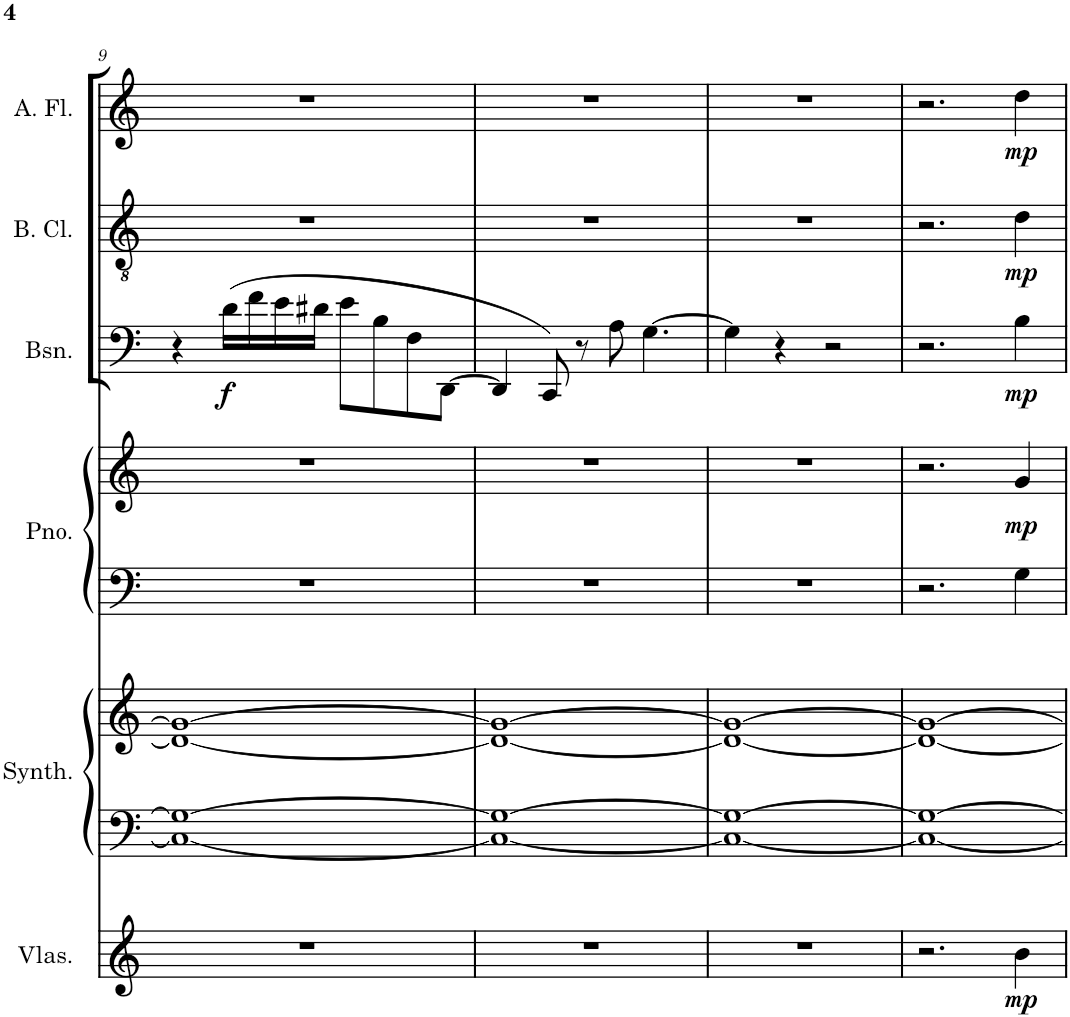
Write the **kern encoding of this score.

**kern	**dynam	**kern	**kern	**kern	**kern	**dynam	**kern	**dynam	**kern	**dynam	**kern	**dynam
*part6	*part6	*part5	*part5	*part4	*part4	*part4	*part3	*part3	*part2	*part2	*part1	*part1
*staff8	*staff8	*staff7	*staff6	*staff5	*staff4	*staff4/5	*staff3	*staff3	*staff2	*staff2	*staff1	*staff1
*I"Violas	*	*I"Metallic Synthesizer	*	*I"Piano	*	*	*I"Bassoon	*	*I"Bass Clarinet	*	*I"Alto Flute	*
*I'Vlas.	*	*I'Synth.	*	*I'Pno.	*	*	*I'Bsn.	*	*I'B. Cl.	*	*I'A. Fl.	*
!!LO:PB:g=z
*clefG2	*	*clefF4	*clefG2	*clefF4	*clefG2	*	*clefF4	*	*clefGv2	*	*clefG2	*
*	*	*	*	*	*	*	*	*	*ITrd8c14	*	*	*
*k[]	*	*k[]	*k[]	*k[]	*k[]	*	*k[]	*	*k[]	*	*k[]	*
*M4/4	*	*M4/4	*M4/4	*M4/4	*M4/4	*	*M4/4	*	*M4/4	*	*M4/4	*
=9	=9	=9	=9	=9	=9	=9	=9	=9	=9	=9	=9	=9
1r	.	1C_ 1G_	1d_ 1g_	1r	1r	.	4r	.	1r	.	1r	.
!	!	!	!	!	!	!	!	!LO:DY:b	!	!	!	!
.	.	.	.	.	.	.	(16d\LL	f	.	.	.	.
.	.	.	.	.	.	.	16f\	.	.	.	.	.
.	.	.	.	.	.	.	16e\	.	.	.	.	.
.	.	.	.	.	.	.	16d#X\JJ	.	.	.	.	.
.	.	.	.	.	.	.	8e\L	.	.	.	.	.
.	.	.	.	.	.	.	8B\	.	.	.	.	.
.	.	.	.	.	.	.	8F\	.	.	.	.	.
.	.	.	.	.	.	.	[8DD\J	.	.	.	.	.
=10	=10	=10	=10	=10	=10	=10	=10	=10	=10	=10	=10	=10
1r	.	1C_ 1G_	1d_ 1g_	1r	1r	.	4DD/]	.	1r	.	1r	.
.	.	.	.	.	.	.	8CC/)	.	.	.	.	.
.	.	.	.	.	.	.	8r	.	.	.	.	.
.	.	.	.	.	.	.	8A\	.	.	.	.	.
.	.	.	.	.	.	.	[4.G\	.	.	.	.	.
=11	=11	=11	=11	=11	=11	=11	=11	=11	=11	=11	=11	=11
1r	.	1C_ 1G_	1d_ 1g_	1r	1r	.	4G\]	.	1r	.	1r	.
.	.	.	.	.	.	.	4r	.	.	.	.	.
.	.	.	.	.	.	.	2r	.	.	.	.	.
=12	=12	=12	=12	=12	=12	=12	=12	=12	=12	=12	=12	=12
2.r	.	1C_ 1G_	1d_ 1g_	2.r	2.r	.	2.r	.	2.r	.	2.r	.
!	!LO:DY:b	!	!	!	!	!LO:DY:b	!	!LO:DY:b	!	!LO:DY:b	!	!LO:DY:b
4b\	mp	.	.	4G\	4g/	mp	4B\	mp	4d\	mp	4dd\	mp
=	=	=	=	=	=	=	=	=	=	=	=	=
*-	*-	*-	*-	*-	*-	*-	*-	*-	*-	*-	*-	*-
